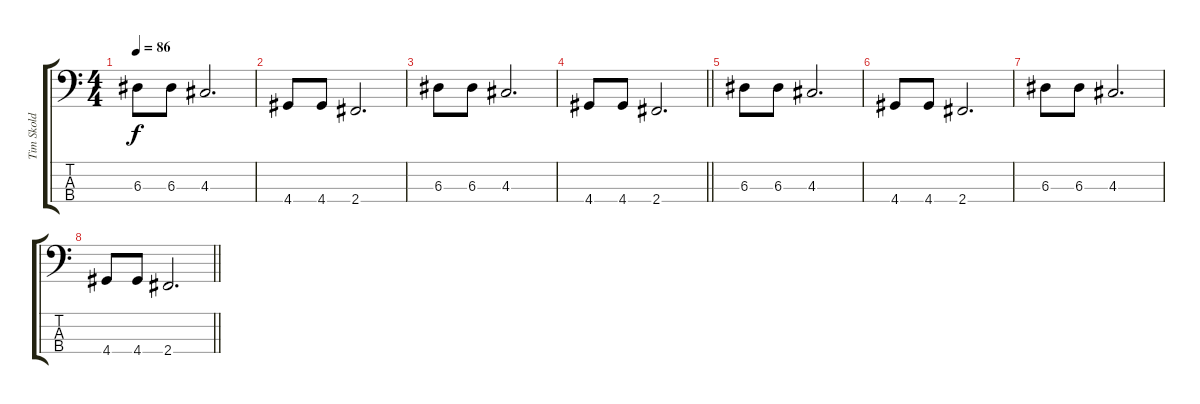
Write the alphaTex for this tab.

\track ("Tim Skold IV" "Tim Skold ") {instrument electricbassfinger}
\staff {score tabs}
\tuning (G2 D2 A1 E1) {hide}
\ts (4 4)
\tempo 86
\clef f4
\ks c
6.3.8{dy f volume 6} 6.3.8 4.3.2{d} |
4.4.8 4.4.8 2.4.2{d} |
6.3.8 6.3.8 4.3.2{d} |
\barLineRight lightlight
4.4.8 4.4.8 2.4.2{d} |
6.3.8 6.3.8 4.3.2{d} |
4.4.8{volume 0} 4.4.8 2.4.2{d} |
6.3.8 6.3.8 4.3.2{d} |
\barLineRight lightlight
4.4.8 4.4.8 2.4.2{d}
